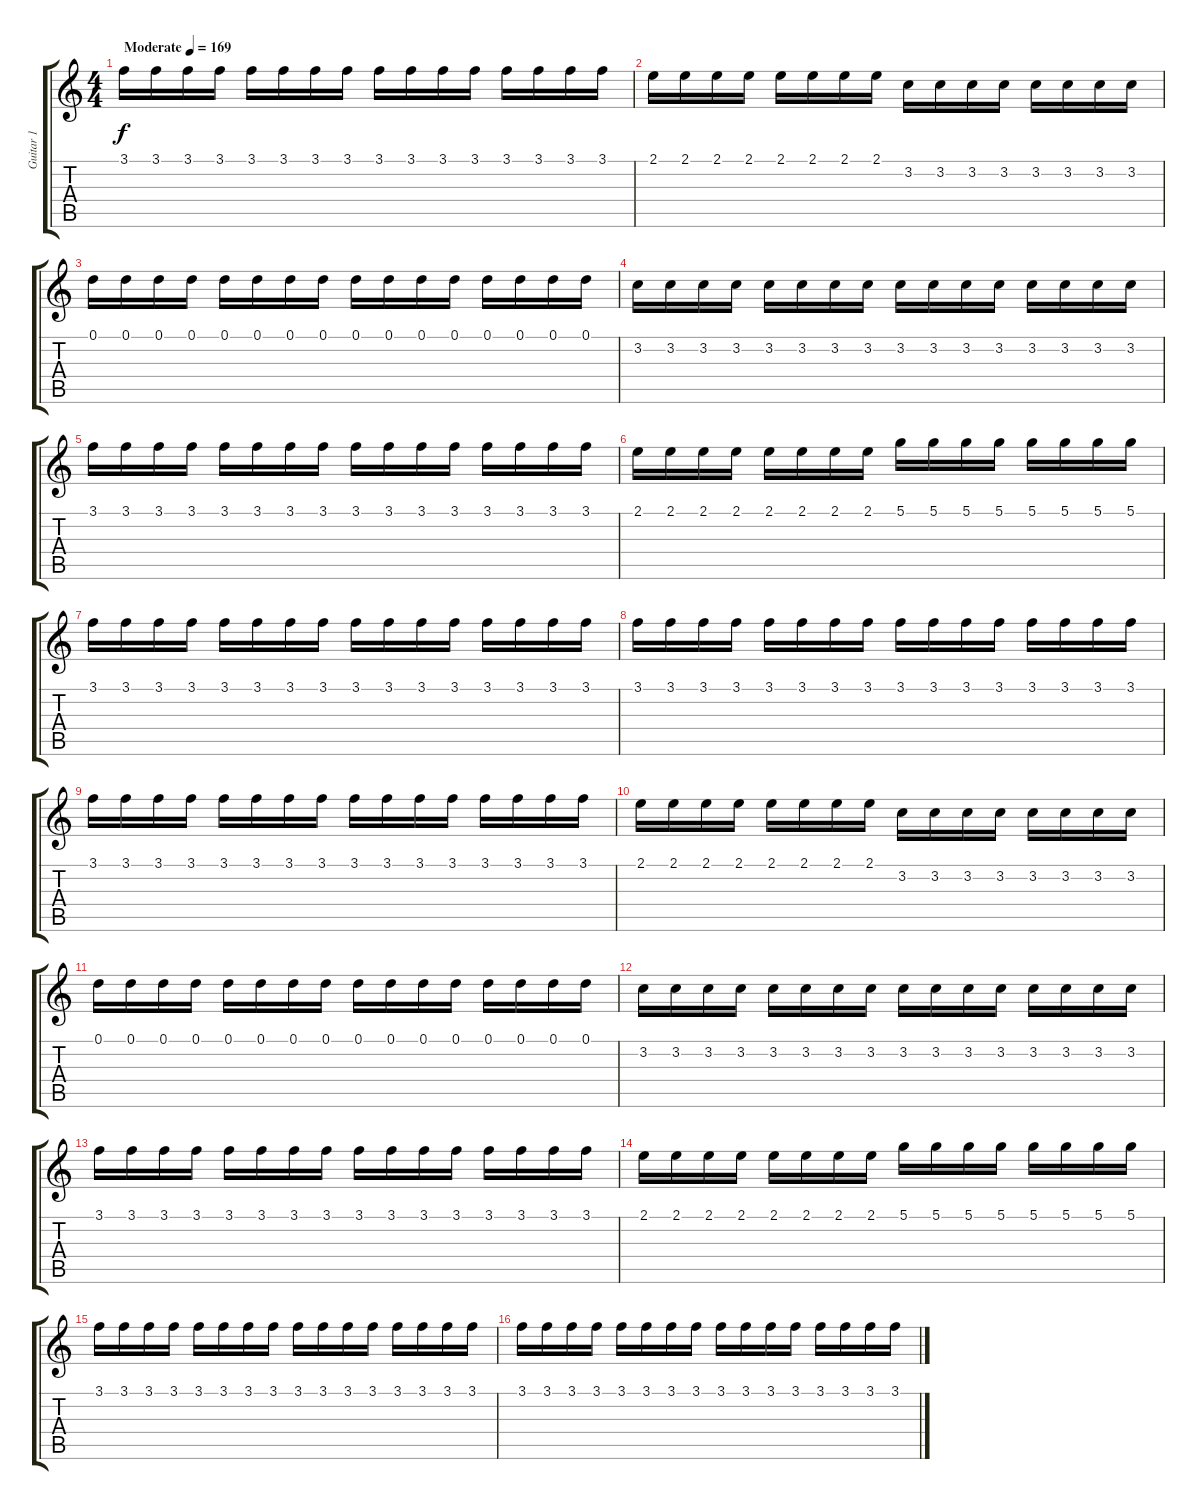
\track ("Guitar 1" "Guitar 1") {instrument distortionguitar}
\staff {score tabs}
\tuning (D4 A3 F3 C3 G2 C2) {hide}
\ts (4 4)
\tempo (169 "Moderate")
\clef g2
\ks c
3.1.16{dy f instrument distortionguitar} 3.1.16 3.1.16 3.1.16 3.1.16 3.1.16 3.1.16 3.1.16 3.1.16 3.1.16 3.1.16 3.1.16 3.1.16 3.1.16 3.1.16 3.1.16 |
2.1.16 2.1.16 2.1.16 2.1.16 2.1.16 2.1.16 2.1.16 2.1.16 3.2.16 3.2.16 3.2.16 3.2.16 3.2.16 3.2.16 3.2.16 3.2.16 |
0.1.16 0.1.16 0.1.16 0.1.16 0.1.16 0.1.16 0.1.16 0.1.16 0.1.16 0.1.16 0.1.16 0.1.16 0.1.16 0.1.16 0.1.16 0.1.16 |
3.2.16 3.2.16 3.2.16 3.2.16 3.2.16 3.2.16 3.2.16 3.2.16 3.2.16 3.2.16 3.2.16 3.2.16 3.2.16 3.2.16 3.2.16 3.2.16 |
3.1.16 3.1.16 3.1.16 3.1.16 3.1.16 3.1.16 3.1.16 3.1.16 3.1.16 3.1.16 3.1.16 3.1.16 3.1.16 3.1.16 3.1.16 3.1.16 |
2.1.16 2.1.16 2.1.16 2.1.16 2.1.16 2.1.16 2.1.16 2.1.16 5.1.16 5.1.16 5.1.16 5.1.16 5.1.16 5.1.16 5.1.16 5.1.16 |
3.1.16 3.1.16 3.1.16 3.1.16 3.1.16 3.1.16 3.1.16 3.1.16 3.1.16 3.1.16 3.1.16 3.1.16 3.1.16 3.1.16 3.1.16 3.1.16 |
3.1.16 3.1.16 3.1.16 3.1.16 3.1.16 3.1.16 3.1.16 3.1.16 3.1.16 3.1.16 3.1.16 3.1.16 3.1.16 3.1.16 3.1.16 3.1.16 |
3.1.16 3.1.16 3.1.16 3.1.16 3.1.16 3.1.16 3.1.16 3.1.16 3.1.16 3.1.16 3.1.16 3.1.16 3.1.16 3.1.16 3.1.16 3.1.16 |
2.1.16 2.1.16 2.1.16 2.1.16 2.1.16 2.1.16 2.1.16 2.1.16 3.2.16 3.2.16 3.2.16 3.2.16 3.2.16 3.2.16 3.2.16 3.2.16 |
0.1.16 0.1.16 0.1.16 0.1.16 0.1.16 0.1.16 0.1.16 0.1.16 0.1.16 0.1.16 0.1.16 0.1.16 0.1.16 0.1.16 0.1.16 0.1.16 |
3.2.16 3.2.16 3.2.16 3.2.16 3.2.16 3.2.16 3.2.16 3.2.16 3.2.16 3.2.16 3.2.16 3.2.16 3.2.16 3.2.16 3.2.16 3.2.16 |
3.1.16 3.1.16 3.1.16 3.1.16 3.1.16 3.1.16 3.1.16 3.1.16 3.1.16 3.1.16 3.1.16 3.1.16 3.1.16 3.1.16 3.1.16 3.1.16 |
2.1.16 2.1.16 2.1.16 2.1.16 2.1.16 2.1.16 2.1.16 2.1.16 5.1.16 5.1.16 5.1.16 5.1.16 5.1.16 5.1.16 5.1.16 5.1.16 |
3.1.16 3.1.16 3.1.16 3.1.16 3.1.16 3.1.16 3.1.16 3.1.16 3.1.16 3.1.16 3.1.16 3.1.16 3.1.16 3.1.16 3.1.16 3.1.16 |
3.1.16 3.1.16 3.1.16 3.1.16 3.1.16 3.1.16 3.1.16 3.1.16 3.1.16 3.1.16 3.1.16 3.1.16 3.1.16 3.1.16 3.1.16 3.1.16
